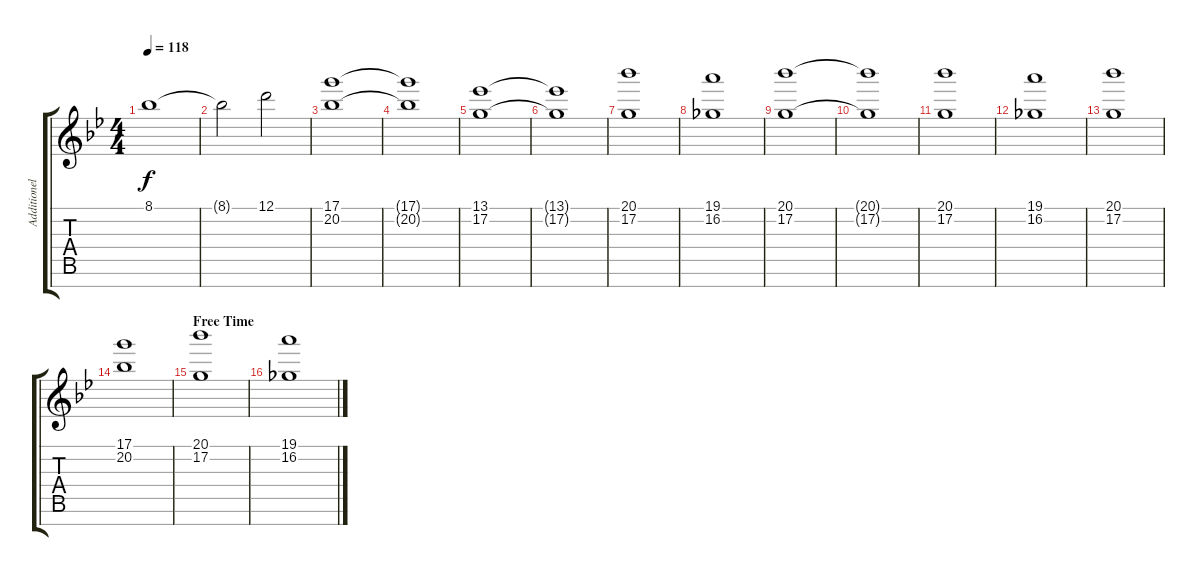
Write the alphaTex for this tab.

\track ("Additionel" "Additionel") {instrument stringensemble2}
\staff {score tabs}
\tuning (D5 D4 G3 D3 A2 E2 B1) {hide}
\ts (4 4)
\tempo 118
\clef g2
\ks gminor
8.1.1{dy f} |
8.1{t}.2 12.1.2 |
(17.1 20.2).1 |
(17.1{t} 20.2{t}).1 |
(13.1 17.2).1 |
(13.1{t} 17.2{t}).1 |
(20.1 17.2).1 |
(19.1 16.2).1 |
(20.1 17.2).1 |
(20.1{t} 17.2{t}).1 |
(20.1 17.2).1 |
(19.1 16.2).1 |
(20.1 17.2).1 |
(17.1 20.2).1 |
\section ("" "Free Time")
(20.1 17.2).1 |
(19.1 16.2).1
